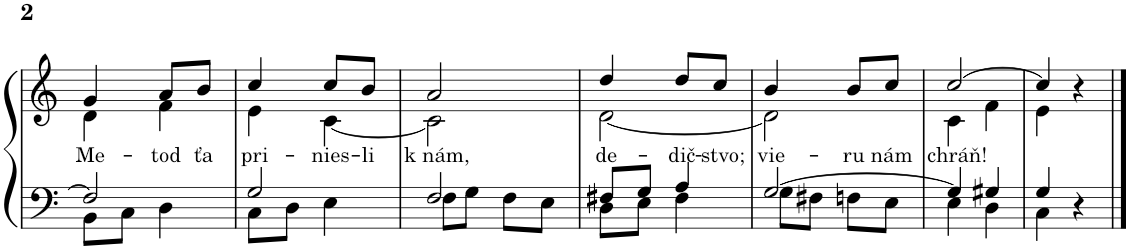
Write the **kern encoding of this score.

**kern	**kern	**text
*part1	*part1	*part1
*staff2	*staff1	*staff1
*I"Organ	*	*
*I'Org.	*	*
!!LO:PB:g=z
*clefF4	*clefG2	*
*k[]	*k[]	*
*M2/4	*M2/4	*
=26	=26	=26
*^	*	*
!	!	!	!LO:LY:b
*	*	*^	*
2F/]	8BB\L	4g/	4d\	Me-
.	8C\J	.	.	.
!	!	!	!	!LO:LY:b
.	4D\	8a/L	4f\	-tod
!	!	!	!	!LO:LY:b
.	.	8b/J	.	ťa
=27	=27	=27	=27	=27
!	!	!	!	!LO:LY:b
2G/	8C\L	4cc/	4e\	pri-
.	8D\J	.	.	.
!	!	!	!	!LO:LY:b
.	4E\	8cc/L	[4c\	-nies-
!	!	!	!	!LO:LY:b
.	.	8b/J	.	-li
=28	=28	=28	=28	=28
!	!	!	!	!LO:LY:b
2F/	8F\L	2a/	2c\]	k nám,
.	8G\J	.	.	.
.	8F\L	.	.	.
.	8E\J	.	.	.
=29	=29	=29	=29	=29
!	!	!	!	!LO:LY:b
8F#X/L	8D\L	4dd/	[2d\	de-
8G/J	8E\J	.	.	.
!	!	!	!	!LO:LY:b
4A/	4F#\	8dd/L	.	-dič-
!	!	!	!	!LO:LY:b
.	.	8cc/J	.	-stvo;
=30	=30	=30	=30	=30
!	!	!	!	!LO:LY:b
[2G/	8G\L	4b/	2d\]	vie-
.	8F#X\J	.	.	.
!	!	!	!	!LO:LY:b
.	8Fn\L	8b/L	.	-ru
!	!	!	!	!LO:LY:b
.	8E\J	8cc/J	.	nám
=31	=31	=31	=31	=31
!	!	!	!	!LO:LY:b
4G/]	4E\	[2cc/	4c\	chráň!
4G#X/	4D\	.	4f\	.
=32	=32	=32	=32	=32
4G/	4C\	4cc/]	4e\	.
4r	4ryy	4r	4ryy	.
*v	*v	*	*	*
*	*v	*v	*
==	==	==
*-	*-	*-
